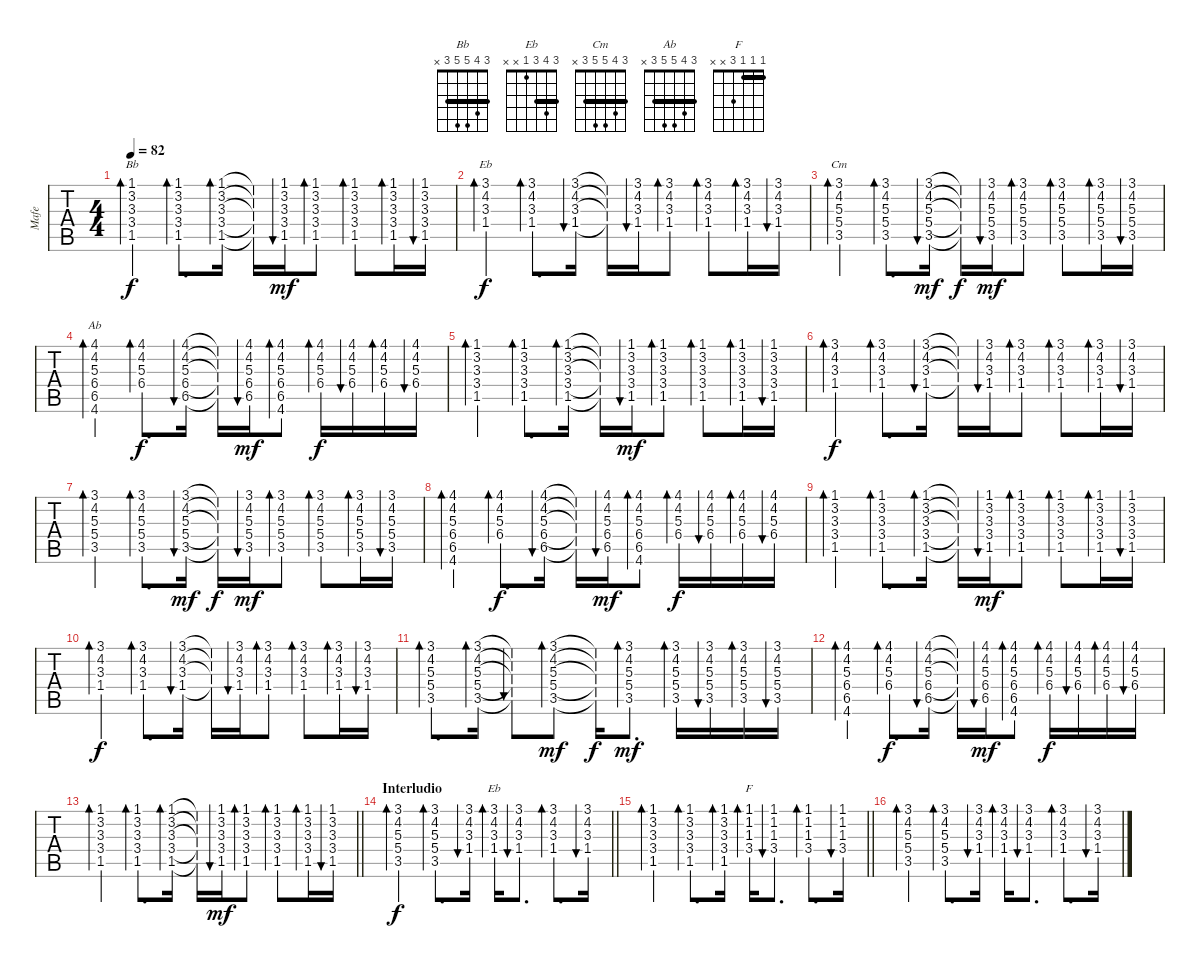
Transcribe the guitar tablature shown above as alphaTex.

\track ("Mafe" "Mafe") {instrument acousticguitarsteel}
\staff {tabs}
\tuning (E4 B3 G3 D3 A2 E2) {hide}
\chord ("Bb" 3 4 5 5 3 x) {barre 3}
\chord ("Eb" 3 4 5 5 3 x) {barre 3}
\chord ("Cm" 3 4 5 5 3 x) {barre 3}
\chord ("Ab" 3 4 5 5 3 x) {barre 3}
\chord ("Eb" 3 4 3 1 x x) {barre 3}
\chord ("F" 1 1 1 3 x x) {barre 1}
\ts (4 4)
\tempo 82
\clef g2
\ks cminor
(1.1 3.2 3.3 3.4 1.5).4{bd 30 ch "Bb" dy f} (1.1 3.2 3.3 3.4 1.5).8{d bd 30} (1.1 3.2 3.3 3.4 1.5).16{bd 30} (1.1{t} 3.2{t} 3.3{t} 3.4{t} 1.5{t}).16 (1.1 3.2 3.3 3.4 1.5).16{bu 30 dy mf} (1.1 3.2 3.3 3.4 1.5).8{bd 30} (1.1 3.2 3.3 3.4 1.5).8{bd 30} (1.1 3.2 3.3 3.4 1.5).16{bd 30} (1.1 3.2 3.3 3.4 1.5).16{bu 30} |
(3.1 4.2 3.3 1.4).4{bd 30 ch "Eb" dy f} (3.1 4.2 3.3 1.4).8{d bd 30} (3.1 4.2 3.3 1.4).16{bu 30} (3.1{t} 4.2{t} 3.3{t} 1.4{t}).16 (3.1 4.2 3.3 1.4).16{bu 30} (3.1 4.2 3.3 1.4).8{bd 30} (3.1 4.2 3.3 1.4).8{bd 30} (3.1 4.2 3.3 1.4).16{bd 30} (3.1 4.2 3.3 1.4).16{bu 30} |
(3.1 4.2 5.3 5.4 3.5).4{bd 30 ch "Cm"} (3.1 4.2 5.3 5.4 3.5).8{d bd 30} (3.1 4.2 5.3 5.4 3.5).16{bu 30 dy mf} (3.1{t} 4.2{t} 5.3{t} 5.4{t} 3.5{t}).16{dy f} (3.1 4.2 5.3 5.4 3.5).16{bu 30 dy mf} (3.1 4.2 5.3 5.4 3.5).8{bd 30} (3.1 4.2 5.3 5.4 3.5).8{bd 30} (3.1 4.2 5.3 5.4 3.5).16{bd 30} (3.1 4.2 5.3 5.4 3.5).16{bu 30} |
(4.1 4.2 5.3 6.4 6.5 4.6).4{bd 30 ch "Ab"} (4.1 4.2 5.3 6.4).8{d bd 30 dy f} (4.1 4.2 5.3 6.4 6.5).16{bu 30} (4.1{t} 4.2{t} 5.3{t} 6.4{t} 6.5{t}).16 (4.1 4.2 5.3 6.4 6.5).16{bu 30 dy mf} (4.1 4.2 5.3 6.4 6.5 4.6).8{bd 30} (4.1 4.2 5.3 6.4).16{bd 30 dy f} (4.1 4.2 5.3 6.4).16{bu 30} (4.1 4.2 5.3 6.4).16{bd 30} (4.1 4.2 5.3 6.4).16{bu 30} |
(1.1 3.2 3.3 3.4 1.5).4{bd 30} (1.1 3.2 3.3 3.4 1.5).8{d bd 30} (1.1 3.2 3.3 3.4 1.5).16{bd 30} (1.1{t} 3.2{t} 3.3{t} 3.4{t} 1.5{t}).16 (1.1 3.2 3.3 3.4 1.5).16{bu 30 dy mf} (1.1 3.2 3.3 3.4 1.5).8{bd 30} (1.1 3.2 3.3 3.4 1.5).8{bd 30} (1.1 3.2 3.3 3.4 1.5).16{bd 30} (1.1 3.2 3.3 3.4 1.5).16{bu 30} |
(3.1 4.2 3.3 1.4).4{bd 30 dy f} (3.1 4.2 3.3 1.4).8{d bd 30} (3.1 4.2 3.3 1.4).16{bu 30} (3.1{t} 4.2{t} 3.3{t} 1.4{t}).16 (3.1 4.2 3.3 1.4).16{bu 30} (3.1 4.2 3.3 1.4).8{bd 30} (3.1 4.2 3.3 1.4).8{bd 30} (3.1 4.2 3.3 1.4).16{bd 30} (3.1 4.2 3.3 1.4).16{bu 30} |
(3.1 4.2 5.3 5.4 3.5).4{bd 30} (3.1 4.2 5.3 5.4 3.5).8{d bd 30} (3.1 4.2 5.3 5.4 3.5).16{bu 30 dy mf} (3.1{t} 4.2{t} 5.3{t} 5.4{t} 3.5{t}).16{dy f} (3.1 4.2 5.3 5.4 3.5).16{bu 30 dy mf} (3.1 4.2 5.3 5.4 3.5).8{bd 30} (3.1 4.2 5.3 5.4 3.5).8{bd 30} (3.1 4.2 5.3 5.4 3.5).16{bd 30} (3.1 4.2 5.3 5.4 3.5).16{bu 30} |
(4.1 4.2 5.3 6.4 6.5 4.6).4{bd 30} (4.1 4.2 5.3 6.4).8{d bd 30 dy f} (4.1 4.2 5.3 6.4 6.5).16{bu 30} (4.1{t} 4.2{t} 5.3{t} 6.4{t} 6.5{t}).16 (4.1 4.2 5.3 6.4 6.5).16{bu 30 dy mf} (4.1 4.2 5.3 6.4 6.5 4.6).8{bd 30} (4.1 4.2 5.3 6.4).16{bd 30 dy f} (4.1 4.2 5.3 6.4).16{bu 30} (4.1 4.2 5.3 6.4).16{bd 30} (4.1 4.2 5.3 6.4).16{bu 30} |
(1.1 3.2 3.3 3.4 1.5).4{bd 30} (1.1 3.2 3.3 3.4 1.5).8{d bd 30} (1.1 3.2 3.3 3.4 1.5).16{bd 30} (1.1{t} 3.2{t} 3.3{t} 3.4{t} 1.5{t}).16 (1.1 3.2 3.3 3.4 1.5).16{bu 30 dy mf} (1.1 3.2 3.3 3.4 1.5).8{bd 30} (1.1 3.2 3.3 3.4 1.5).8{bd 30} (1.1 3.2 3.3 3.4 1.5).16{bd 30} (1.1 3.2 3.3 3.4 1.5).16{bu 30} |
(3.1 4.2 3.3 1.4).4{bd 30 dy f} (3.1 4.2 3.3 1.4).8{d bd 30} (3.1 4.2 3.3 1.4).16{bu 30} (3.1{t} 4.2{t} 3.3{t} 1.4{t}).16 (3.1 4.2 3.3 1.4).16{bu 30} (3.1 4.2 3.3 1.4).8{bd 30} (3.1 4.2 3.3 1.4).8{bd 30} (3.1 4.2 3.3 1.4).16{bd 30} (3.1 4.2 3.3 1.4).16{bu 30} |
(3.1 4.2 5.3 5.4 3.5).8{d bd 30} (3.1 4.2 5.3 5.4 3.5).16{bd 30} (3.1{t} 4.2{t} 5.3{t} 5.4{t} 3.5{t}).8{bu 30} (3.1 4.2 5.3 5.4 3.5).8{bd 30 dy mf} (3.1{t} 4.2{t} 5.3{t} 5.4{t} 3.5{t}).16{dy f} (3.1 4.2 5.3 5.4 3.5).8{d bd 30 dy mf} (3.1 4.2 5.3 5.4 3.5).16{bd 30} (3.1 4.2 5.3 5.4 3.5).16{bu 30} (3.1 4.2 5.3 5.4 3.5).16{bd 30} (3.1 4.2 5.3 5.4 3.5).16{bu 30} |
(4.1 4.2 5.3 6.4 6.5 4.6).4{bd 30} (4.1 4.2 5.3 6.4).8{d bd 30 dy f} (4.1 4.2 5.3 6.4 6.5).16{bu 30} (4.1{t} 4.2{t} 5.3{t} 6.4{t} 6.5{t}).16 (4.1 4.2 5.3 6.4 6.5).16{bu 30 dy mf} (4.1 4.2 5.3 6.4 6.5 4.6).8{bd 30} (4.1 4.2 5.3 6.4).16{bd 30 dy f} (4.1 4.2 5.3 6.4).16{bu 30} (4.1 4.2 5.3 6.4).16{bd 30} (4.1 4.2 5.3 6.4).16{bu 30} |
\barLineRight lightlight
(1.1 3.2 3.3 3.4 1.5).4{bd 30} (1.1 3.2 3.3 3.4 1.5).8{d bd 30} (1.1 3.2 3.3 3.4 1.5).16{bd 30} (1.1{t} 3.2{t} 3.3{t} 3.4{t} 1.5{t}).16 (1.1 3.2 3.3 3.4 1.5).16{bu 30 dy mf} (1.1 3.2 3.3 3.4 1.5).8{bd 30} (1.1 3.2 3.3 3.4 1.5).8{bd 30} (1.1 3.2 3.3 3.4 1.5).16{bd 30} (1.1 3.2 3.3 3.4 1.5).16{bu 30} |
\section ("" "Interludio")
\barLineRight lightlight
(3.1 4.2 5.3 5.4 3.5).4{bd 30 dy f} (3.1 4.2 5.3 5.4 3.5).8{d bd 30} (3.1 4.2 3.3 1.4).16{bu 30} (3.1 4.2 3.3 1.4).16{bd 30 ch "Eb"} (3.1 4.2 3.3 1.4).8{d bu 30} (3.1 4.2 3.3 1.4).8{d bd 30} (3.1 4.2 3.3 1.4).16{bu 30} |
\barLineRight lightlight
(1.1 3.2 3.3 3.4 1.5).4{bd 30} (1.1 3.2 3.3 3.4 1.5).8{d bd 30} (1.1 3.2 3.3 3.4 1.5).16{bd 30} (1.1 1.2 1.3 3.4).16{bd 30 ch "F"} (1.1 1.2 1.3 3.4).8{d bu 30} (1.1 1.2 1.3 3.4).8{d bd 30} (1.1 1.2 1.3 3.4).16{bu 30} |
(3.1 4.2 5.3 5.4 3.5).4{bd 30} (3.1 4.2 5.3 5.4 3.5).8{d bd 30} (3.1 4.2 3.3 1.4).16{bu 30} (3.1 4.2 3.3 1.4).16{bd 30} (3.1 4.2 3.3 1.4).8{d bu 30} (3.1 4.2 3.3 1.4).8{d bd 30} (3.1 4.2 3.3 1.4).16{bu 30}
